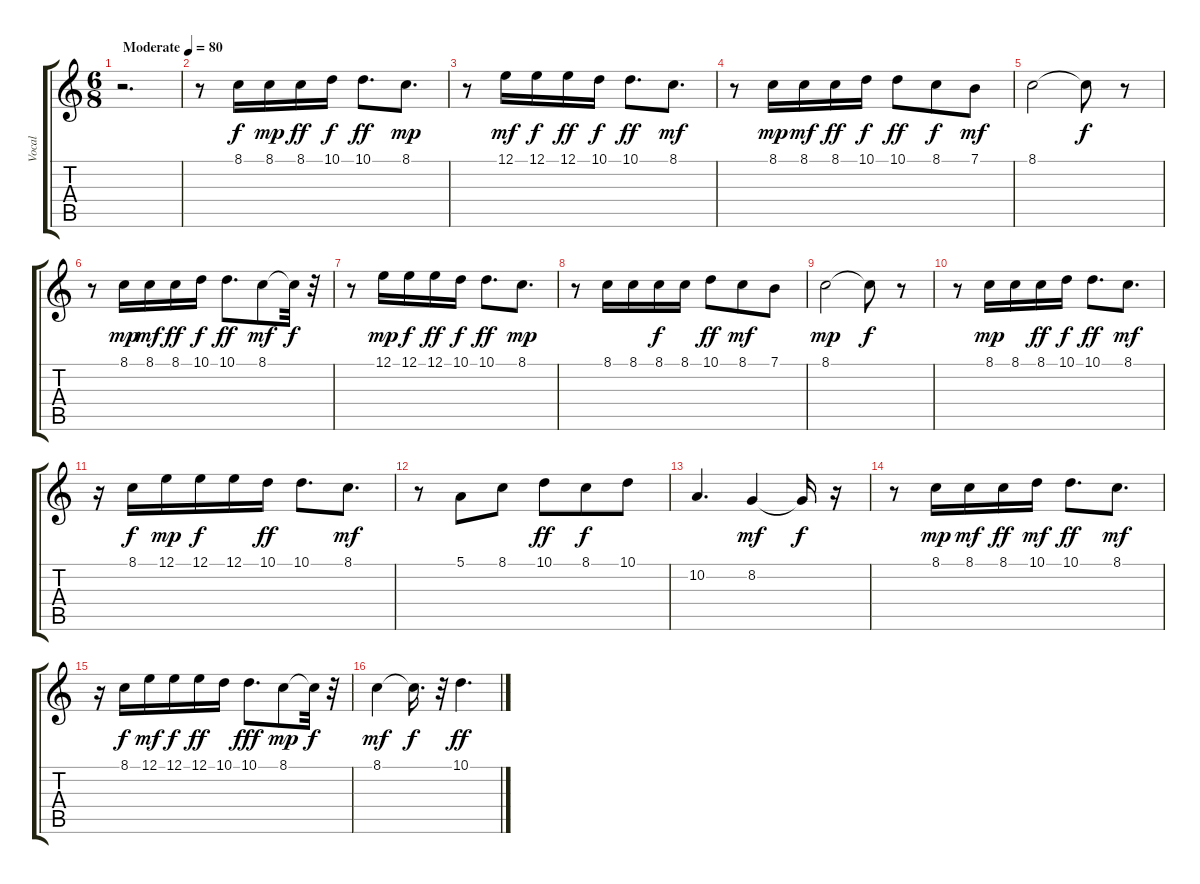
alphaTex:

\track ("Vocal" "Vocal") {instrument lead3calliope}
\staff {score tabs}
\tuning (E4 B3 G3 D3 A2 E2) {hide}
\ts (6 8)
\tempo (80 "Moderate")
\clef g2
\ks c
r.2{d dy f instrument lead3calliope} |
r.8 8.1.16 8.1.16{dy mp} 8.1.16{dy ff} 10.1.16{dy f} 10.1.8{d dy ff} 8.1.8{d dy mp} |
r.8 12.1.16{dy mf} 12.1.16{dy f} 12.1.16{dy ff} 10.1.16{dy f} 10.1.8{d dy ff} 8.1.8{d dy mf} |
r.8 8.1.16{dy mp} 8.1.16{dy mf} 8.1.16{dy ff} 10.1.16{dy f} 10.1.8{dy ff} 8.1.8{dy f} 7.1.8{dy mf} |
8.1.2 8.1{t}.8{dy f} r.8 |
r.8 8.1.16{dy mp} 8.1.16{dy mf} 8.1.16{dy ff} 10.1.16{dy f} 10.1.8{d dy ff} 8.1.8{dy mf} 8.1{t}.32{dy f} r.32 |
r.8 12.1.16{dy mp} 12.1.16{dy f} 12.1.16{dy ff} 10.1.16{dy f} 10.1.8{d dy ff} 8.1.8{d dy mp} |
r.8 8.1.16 8.1.16 8.1.16{dy f} 8.1.16 10.1.8{dy ff} 8.1.8{dy mf} 7.1.8 |
8.1.2{dy mp} 8.1{t}.8{dy f} r.8 |
r.8 8.1.16{dy mp} 8.1.16 8.1.16{dy ff} 10.1.16{dy f} 10.1.8{d dy ff} 8.1.8{d dy mf} |
r.16 8.1.16{dy f} 12.1.16{dy mp} 12.1.16{dy f} 12.1.16 10.1.16{dy ff} 10.1.8{d} 8.1.8{d dy mf} |
r.8 5.1.8 8.1.8 10.1.8{dy ff} 8.1.8{dy f} 10.1.8 |
10.2.4{d} 8.2.4{dy mf} 8.2{t}.16{dy f} r.16 |
r.8 8.1.16{dy mp} 8.1.16{dy mf} 8.1.16{dy ff} 10.1.16{dy mf} 10.1.8{d dy ff} 8.1.8{d dy mf} |
r.16 8.1.16{dy f} 12.1.16{dy mf} 12.1.16{dy f} 12.1.16{dy ff} 10.1.16 10.1.8{d dy fff} 8.1.8{dy mp} 8.1{t}.32{dy f} r.32 |
8.1.4{dy mf} 8.1{t}.16{d dy f} r.32 10.1.4{d dy ff}
